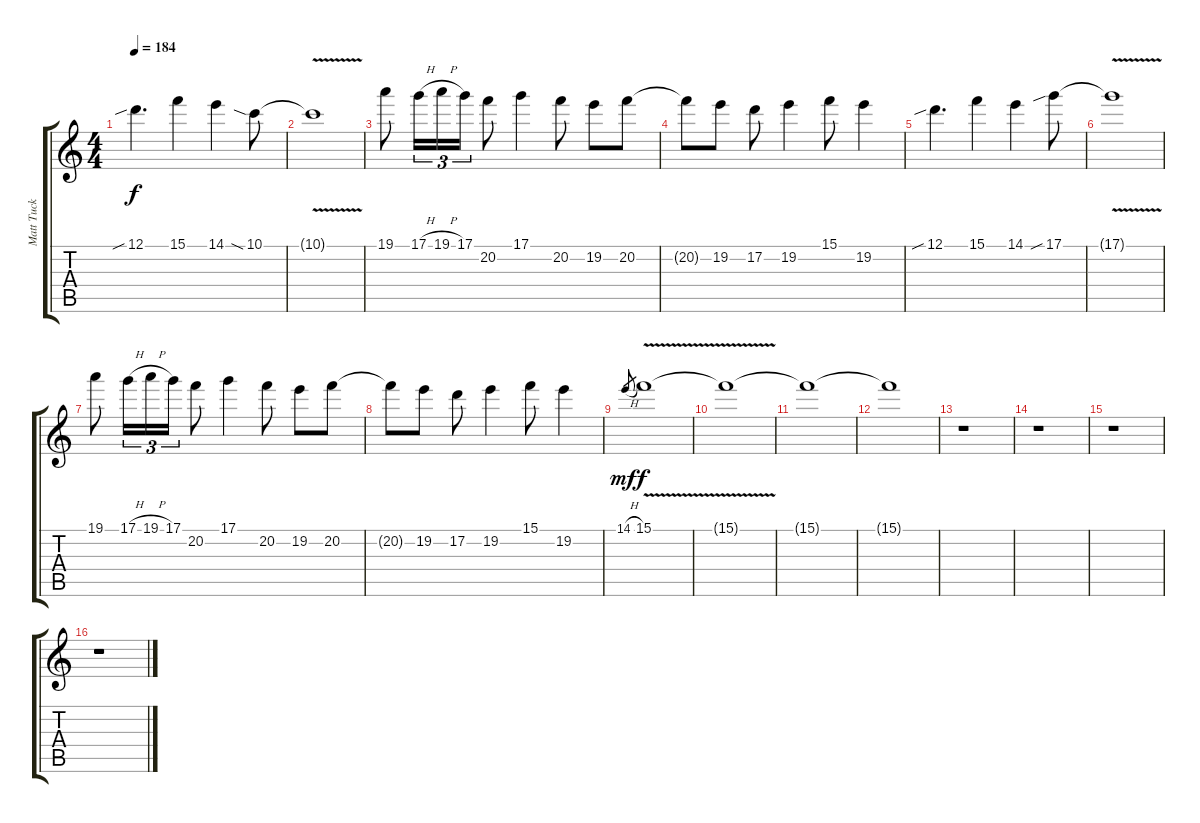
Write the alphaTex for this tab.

\track ("Matt Tuck - Guitar" "Matt Tuck ") {instrument distortionguitar}
\staff {score tabs}
\tuning (D4 A3 F3 C3 G2 C2) {hide}
\ts (4 4)
\tempo 184
\clef g2
\ks c
12.1{sib}.4{d dy f} 15.1.4 14.1.4 10.1{sia}.8 |
10.1{v t}.1 |
19.1.8 17.1{h}.16{tu (3 2)} 19.1{h}.16{tu (3 2)} 17.1.16{tu (3 2)} 20.2.8 17.1.4 20.2.8 19.2.8 20.2.8 |
20.2{t}.8 19.2.8 17.2.8 19.2.4 15.1.8 19.2.4 |
12.1{sib}.4{d} 15.1.4 14.1.4 17.1{sib}.8 |
17.1{v t}.1 |
19.1.8 17.1{h}.16{tu (3 2)} 19.1{h}.16{tu (3 2)} 17.1.16{tu (3 2)} 20.2.8 17.1.4 20.2.8 19.2.8 20.2.8 |
20.2{t}.8 19.2.8 17.2.8 19.2.4 15.1.8 19.2.4 |
14.1{h}.8{gr dy mf} 15.1{v}.1{dy f} |
15.1{t}.1 |
15.1{t}.1 |
15.1{t}.1 |
r.1 |
r.1 |
r.1 |
r.1
